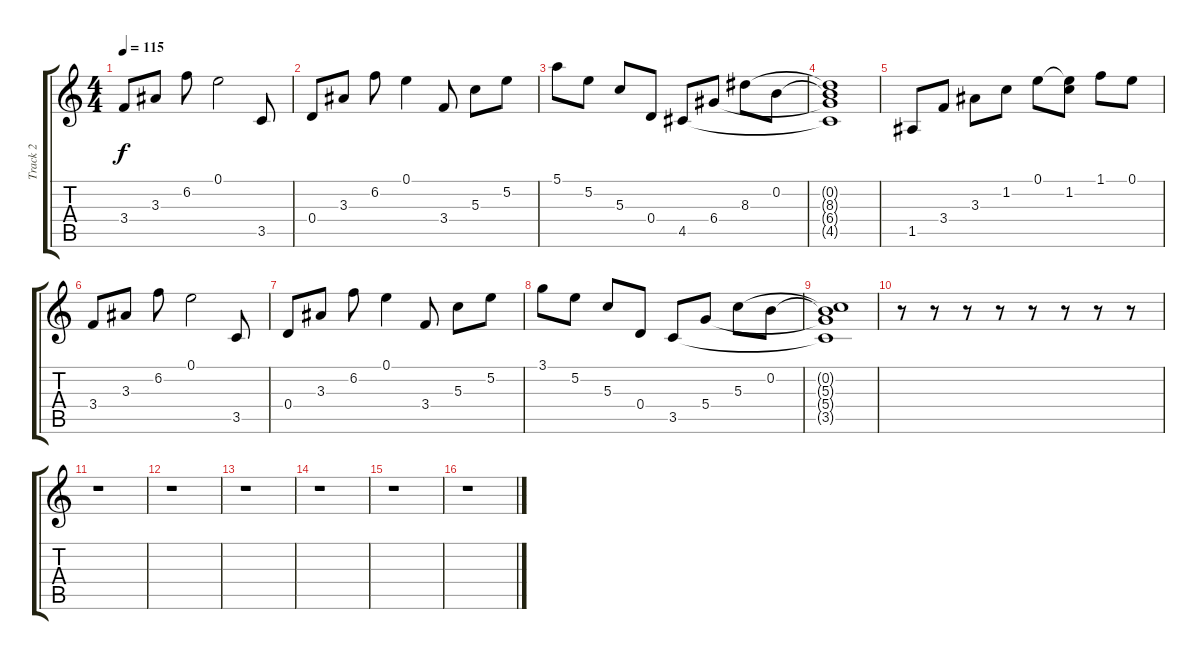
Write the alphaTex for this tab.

\track ("Track 2" "Track 2") {instrument acousticguitarnylon}
\staff {score tabs}
\tuning (E4 B3 G3 D3 A2 E2) {hide}
\ts (4 4)
\tempo 115
\clef g2
\ks c
3.4.8{dy f} 3.3.8 6.2.8 0.1.2 3.5.8 |
0.4.8 3.3.8 6.2.8 0.1.4 3.4.8 5.3.8 5.2.8 |
5.1.8 5.2.8 5.3.8 0.4.8 4.5.8 6.4.8 8.3.8 0.2.8 |
(0.2{t} 8.3{t} 6.4{t} 4.5{t}).1 |
1.5.8 3.4.8 3.3.8 1.2.8 0.1.8 (0.1{t} 1.2).8 1.1.8 0.1.8 |
3.4.8 3.3.8 6.2.8 0.1.2 3.5.8 |
0.4.8 3.3.8 6.2.8 0.1.4 3.4.8 5.3.8 5.2.8 |
3.1.8 5.2.8 5.3.8 0.4.8 3.5.8 5.4.8 5.3.8 0.2.8 |
(0.2{t} 5.3{t} 5.4{t} 3.5{t}).1 |
r.8 r.8 r.8 r.8 r.8 r.8 r.8 r.8 |
r.1 |
r.1 |
r.1 |
r.1 |
r.1 |
r.1
